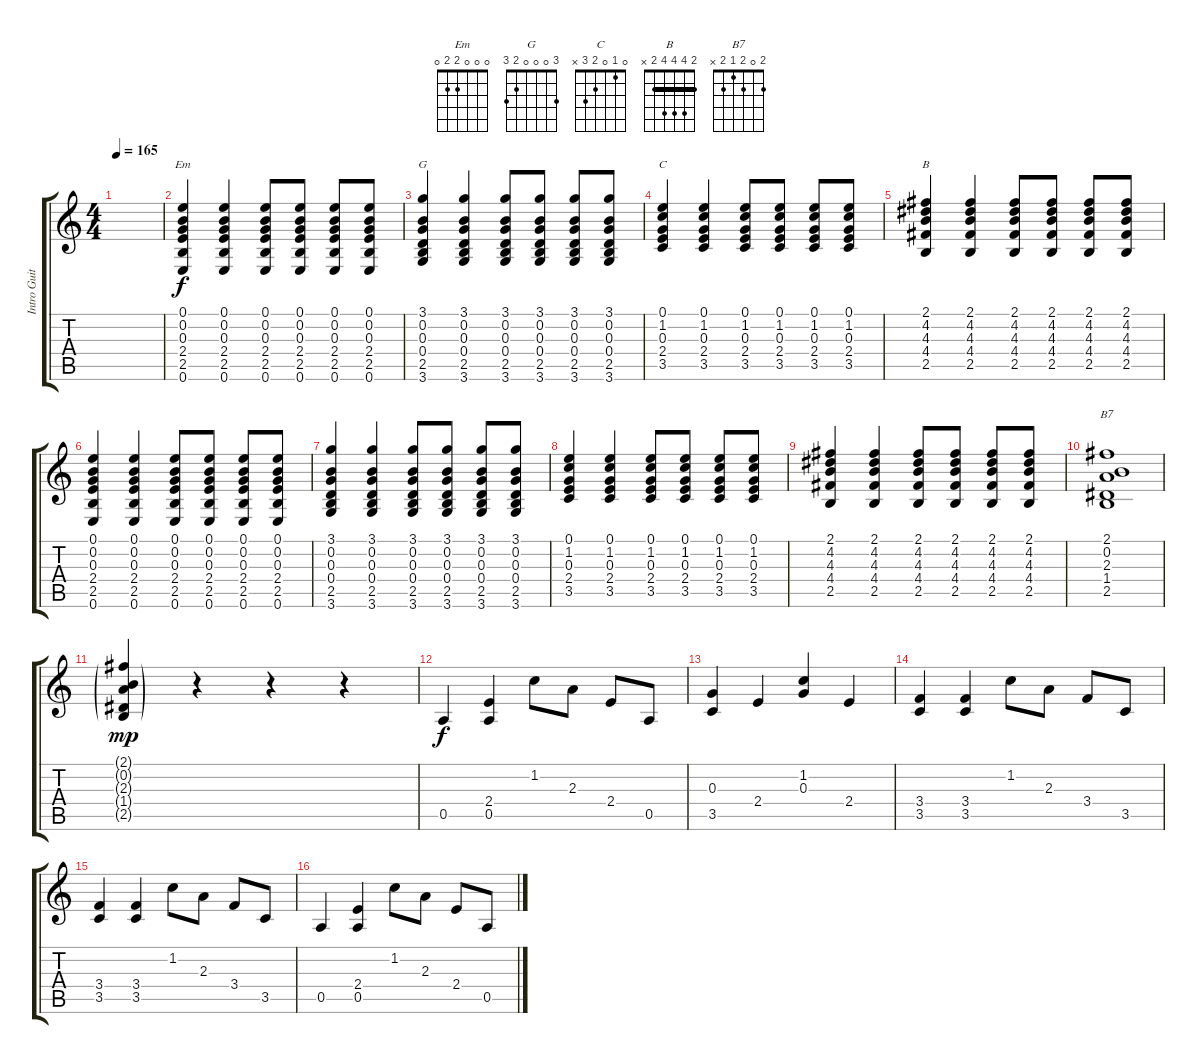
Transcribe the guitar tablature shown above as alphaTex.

\track ("Intro Guitar" "Intro Guit") {instrument acousticguitarsteel}
\staff {score tabs}
\tuning (E4 B3 G3 D3 A2 E2) {hide}
\chord ("Em" 0 0 0 2 2 0)
\chord ("G" 3 0 0 0 2 3)
\chord ("C" 0 1 0 2 3 x)
\chord ("B" 2 4 4 4 2 x) {barre 2}
\chord ("B7" 2 0 2 1 2 x)
\ts (4 4)
\tempo 165
\clef g2
\ks c
|
(0.1 0.2 0.3 2.4 2.5 0.6).4{ch "Em"} (0.1 0.2 0.3 2.4 2.5 0.6).4 (0.1 0.2 0.3 2.4 2.5 0.6).8 (0.1 0.2 0.3 2.4 2.5 0.6).8 (0.1 0.2 0.3 2.4 2.5 0.6).8 (0.1 0.2 0.3 2.4 2.5 0.6).8 |
(3.1 0.2 0.3 0.4 2.5 3.6).4{ch "G"} (3.1 0.2 0.3 0.4 2.5 3.6).4 (3.1 0.2 0.3 0.4 2.5 3.6).8 (3.1 0.2 0.3 0.4 2.5 3.6).8 (3.1 0.2 0.3 0.4 2.5 3.6).8 (3.1 0.2 0.3 0.4 2.5 3.6).8 |
(0.1 1.2 0.3 2.4 3.5).4{ch "C"} (0.1 1.2 0.3 2.4 3.5).4 (0.1 1.2 0.3 2.4 3.5).8 (0.1 1.2 0.3 2.4 3.5).8 (0.1 1.2 0.3 2.4 3.5).8 (0.1 1.2 0.3 2.4 3.5).8 |
(2.1 4.2 4.3 4.4 2.5).4{ch "B"} (2.1 4.2 4.3 4.4 2.5).4 (2.1 4.2 4.3 4.4 2.5).8 (2.1 4.2 4.3 4.4 2.5).8 (2.1 4.2 4.3 4.4 2.5).8 (2.1 4.2 4.3 4.4 2.5).8 |
(0.1 0.2 0.3 2.4 2.5 0.6).4 (0.1 0.2 0.3 2.4 2.5 0.6).4 (0.1 0.2 0.3 2.4 2.5 0.6).8 (0.1 0.2 0.3 2.4 2.5 0.6).8 (0.1 0.2 0.3 2.4 2.5 0.6).8 (0.1 0.2 0.3 2.4 2.5 0.6).8 |
(3.1 0.2 0.3 0.4 2.5 3.6).4 (3.1 0.2 0.3 0.4 2.5 3.6).4 (3.1 0.2 0.3 0.4 2.5 3.6).8 (3.1 0.2 0.3 0.4 2.5 3.6).8 (3.1 0.2 0.3 0.4 2.5 3.6).8 (3.1 0.2 0.3 0.4 2.5 3.6).8 |
(0.1 1.2 0.3 2.4 3.5).4 (0.1 1.2 0.3 2.4 3.5).4 (0.1 1.2 0.3 2.4 3.5).8 (0.1 1.2 0.3 2.4 3.5).8 (0.1 1.2 0.3 2.4 3.5).8 (0.1 1.2 0.3 2.4 3.5).8 |
(2.1 4.2 4.3 4.4 2.5).4 (2.1 4.2 4.3 4.4 2.5).4 (2.1 4.2 4.3 4.4 2.5).8 (2.1 4.2 4.3 4.4 2.5).8 (2.1 4.2 4.3 4.4 2.5).8 (2.1 4.2 4.3 4.4 2.5).8 |
(2.1 0.2 2.3 1.4 2.5).1{ch "B7"} |
(2.1{g} 0.2{g} 2.3{g} 1.4{g} 2.5{g}).4{dy mp} r.4 r.4 r.4 |
0.5.4{dy f} (2.4 0.5).4 1.2.8 2.3.8 2.4.8 0.5.8 |
(0.3 3.5).4 2.4.4 (1.2 0.3).4 2.4.4 |
(3.4 3.5).4 (3.4 3.5).4 1.2.8 2.3.8 3.4.8 3.5.8 |
(3.4 3.5).4 (3.4 3.5).4 1.2.8 2.3.8 3.4.8 3.5.8 |
0.5.4 (2.4 0.5).4 1.2.8 2.3.8 2.4.8 0.5.8
